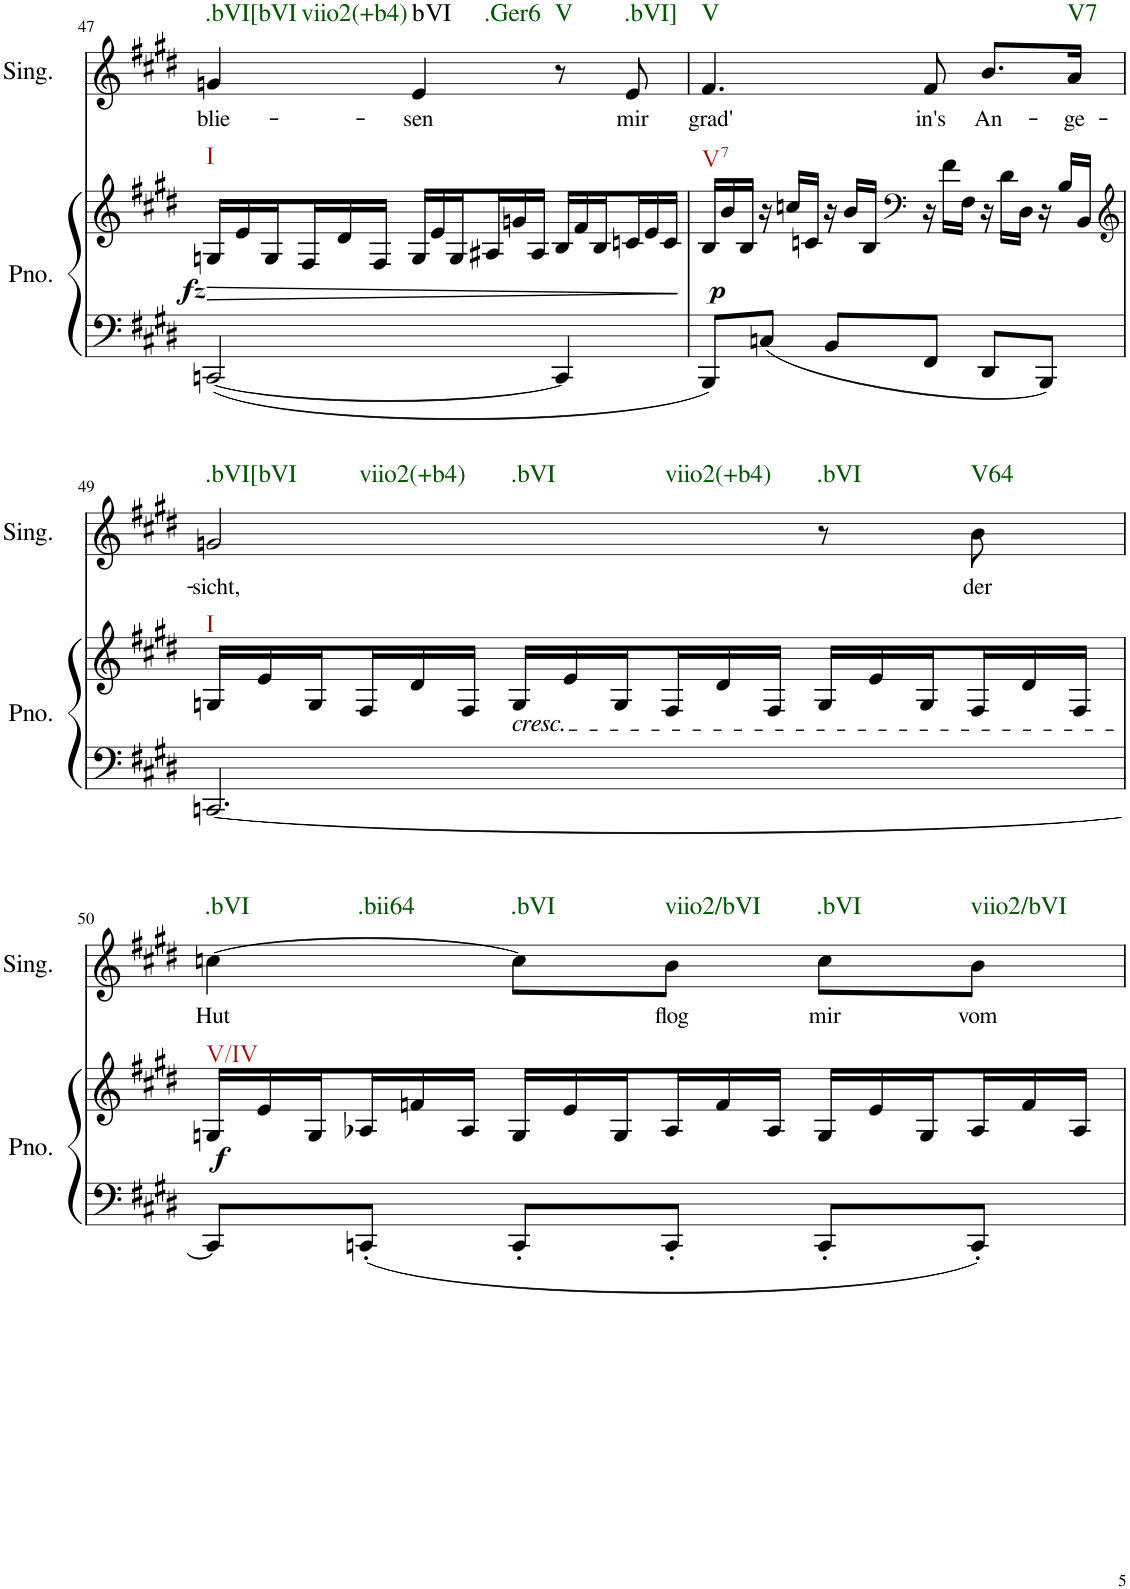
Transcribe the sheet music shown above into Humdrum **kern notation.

**kern	**kern	**dynam	**kern	**text	**harte
*part2	*part2	*part2	*part1	*part1	*part1
*staff3	*staff2	*staff2/3	*staff1	*staff1	*
*I"Pianoforte	*	*	*I"Singstimme	*	*
*I'Pno.	*	*	*I'Sing.	*	*
!!LO:PB:g=z
*clefF4	*clefG2	*	*clefG2	*	*
*k[f#c#g#d#]	*k[f#c#g#d#]	*	*k[f#c#g#d#]	*	*
*M3/4	*M3/4	*	*M3/4	*	*
*	*Xtuplet	*	*	*	*
=47	=47	=47	=47	=47	=47
!	!	!LO:DY:a=2	!	!LO:LY:b	!LO:H:n=1:kt=.bVI[bVI
!	!	!	!	!	!LO:H:n=2:kt=viio2(+b4)
[2CCn/	24Gn/LL	fz	4gn/	blie-	N N
.	24e/	.	.	.	.
.	24G/	.	.	.	.
.	24F#/	.	.	.	.
.	24d#/	.	.	.	.
.	24F#/JJ	.	.	.	.
!	!	!	!	!LO:LY:b	!LO:H:n=2:kt=.Ger6
.	24G/LL	.	4e/	-sen	B:maj N
.	24e/	.	.	.	.
.	24G/	.	.	.	.
.	24A#X/	.	.	.	.
.	24gn/	.	.	.	.
.	24A#/JJ	.	.	.	.
!	!	!	!	!	!LO:H:kt=V
4CC/]	24B/LL	.	8r	.	N
.	24f#/	.	.	.	.
.	24B/	.	.	.	.
!	!	!	!	!LO:LY:b	!LO:H:kt=.bVI]
.	24cn/	.	8e/	mir	N
.	24e/	.	.	.	.
.	24c/JJ	.	.	.	.
=48	=48	=48	=48	=48	=48
!	!	!LO:DY:a=2	!	!LO:LY:b	!LO:H:kt=V
8BBB/L	24B/LL	p	4.f#/	grad'	N
.	24b/	.	.	.	.
.	24B/JJ	.	.	.	.
8Cn/J	24r	.	.	.	.
.	24ccn/LL	.	.	.	.
.	24cn/JJ	.	.	.	.
8BB/L	24r	.	.	.	.
.	24b/LL	.	.	.	.
.	24B/JJ	.	.	.	.
*	*clefF4	*	*	*	*
!	!	!	!	!LO:LY:b	!
8FF#/J	24r	.	8f#/	in's	.
.	24f#\LL	.	.	.	.
.	24F#\JJ	.	.	.	.
!	!	!	!	!LO:LY:b	!
8DD#/L	24r	.	8.b/L	An-	.
.	24d#\LL	.	.	.	.
.	24D#\JJ	.	.	.	.
8BBB/J	24r	.	.	.	.
.	24B/LL	.	.	.	.
!	!	!	!	!LO:LY:b	!LO:H:kt=V7
.	.	.	16a/Jk	-ge-	N
.	24BB/JJ	.	.	.	.
!!LO:LB:g=z
=49	=49	=49	=49	=49	=49
*	*clefG2	*	*	*	*
!	!	!	!	!LO:LY:b	!LO:H:n=1:kt=.bVI[bVI
!	!	!	!	!	!LO:H:n=2:kt=viio2(+b4)
!	!	!	!	!	!LO:H:n=3:kt=.bVI
!	!	!	!	!	!LO:H:n=4:kt=viio2(+b4)
[2.CCn/	24Gn/LL	.	2gn/	-sicht,	N N N N
.	24e/	.	.	.	.
.	24G/	.	.	.	.
.	24F#/	.	.	.	.
.	24d#/	.	.	.	.
.	24F#/JJ	.	.	.	.
!	!LO:TX:b:i:t=cresc.	!	!	!	!
.	24G/LL	.	.	.	.
.	24e/	.	.	.	.
.	24G/	.	.	.	.
.	24F#/	.	.	.	.
.	24d#/	.	.	.	.
.	24F#/JJ	.	.	.	.
!	!	!	!	!	!LO:H:kt=.bVI
.	24G/LL	.	8r	.	N
.	24e/	.	.	.	.
.	24G/	.	.	.	.
!	!	!	!	!LO:LY:b	!LO:H:kt=V64
.	24F#/	.	8b\	der	N
.	24d#/	.	.	.	.
.	24F#/JJ	.	.	.	.
!!LO:LB:g=z
=50	=50	=50	=50	=50	=50
!	!	!LO:DY:a=2	!	!LO:LY:b	!LO:H:n=1:kt=.bVI
!	!	!	!	!	!LO:H:n=2:kt=.bii64
8CC/L]	24Gn/LL	f	[4ccn\	Hut	N N
.	24e/	.	.	.	.
.	24G/	.	.	.	.
8CCn'/J	24A-X/	.	.	.	.
.	24fn/	.	.	.	.
.	24A-/JJ	.	.	.	.
!	!	!	!	!	!LO:H:kt=.bVI
8CC'/L	24G/LL	.	8cc\L]	.	N
.	24e/	.	.	.	.
.	24G/	.	.	.	.
!	!	!	!	!LO:LY:b	!LO:H:kt=viio2/bVI
8CC'/J	24A-/	.	8b\J	flog	N
.	24f/	.	.	.	.
.	24A-/JJ	.	.	.	.
!	!	!	!	!LO:LY:b	!LO:H:kt=.bVI
8CC'/L	24G/LL	.	8cc\L	mir	N
.	24e/	.	.	.	.
.	24G/	.	.	.	.
!	!	!	!	!LO:LY:b	!LO:H:kt=viio2/bVI
8CC'/J	24A-/	.	8b\J	vom	N
.	24f/	.	.	.	.
.	24A-/JJ	.	.	.	.
=	=	=	=	=	=
*-	*-	*-	*-	*-	*-
